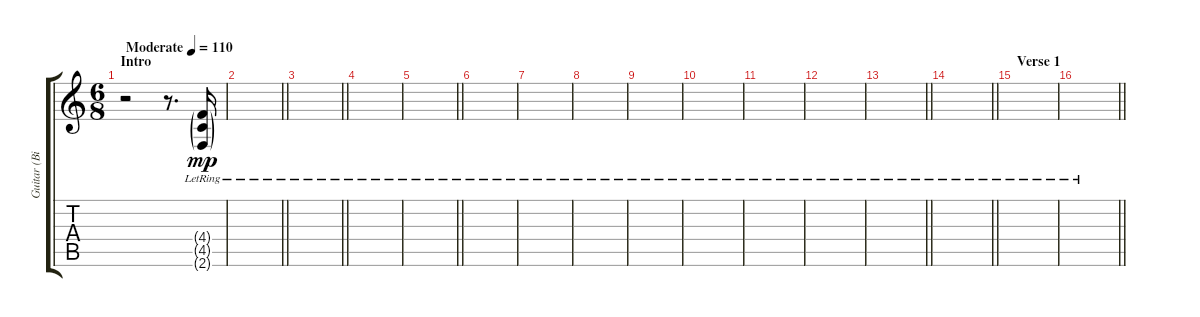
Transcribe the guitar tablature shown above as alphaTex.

\track ("Guitar (Billie Joe Armstrong)" "Guitar (Bi") {instrument distortionguitar}
\staff {score tabs}
\tuning (Eb4 Bb3 Gb3 Db3 Ab2 Eb2) {hide}
\ts (6 8)
\section ("" "Intro")
\tempo (110 "Moderate")
\clef g2
\ks c
r.2{dy mp instrument distortionguitar} r.8{d} (4.4{g lr} 4.5{g lr} 2.6{g lr}).16 |
\barLineRight lightlight
|
\barLineRight lightlight
|
|
\barLineRight lightlight
|
|
|
|
|
|
|
|
\barLineRight lightlight
|
\barLineRight lightlight
|
\section ("" "Verse 1")
|
\barLineRight lightlight
